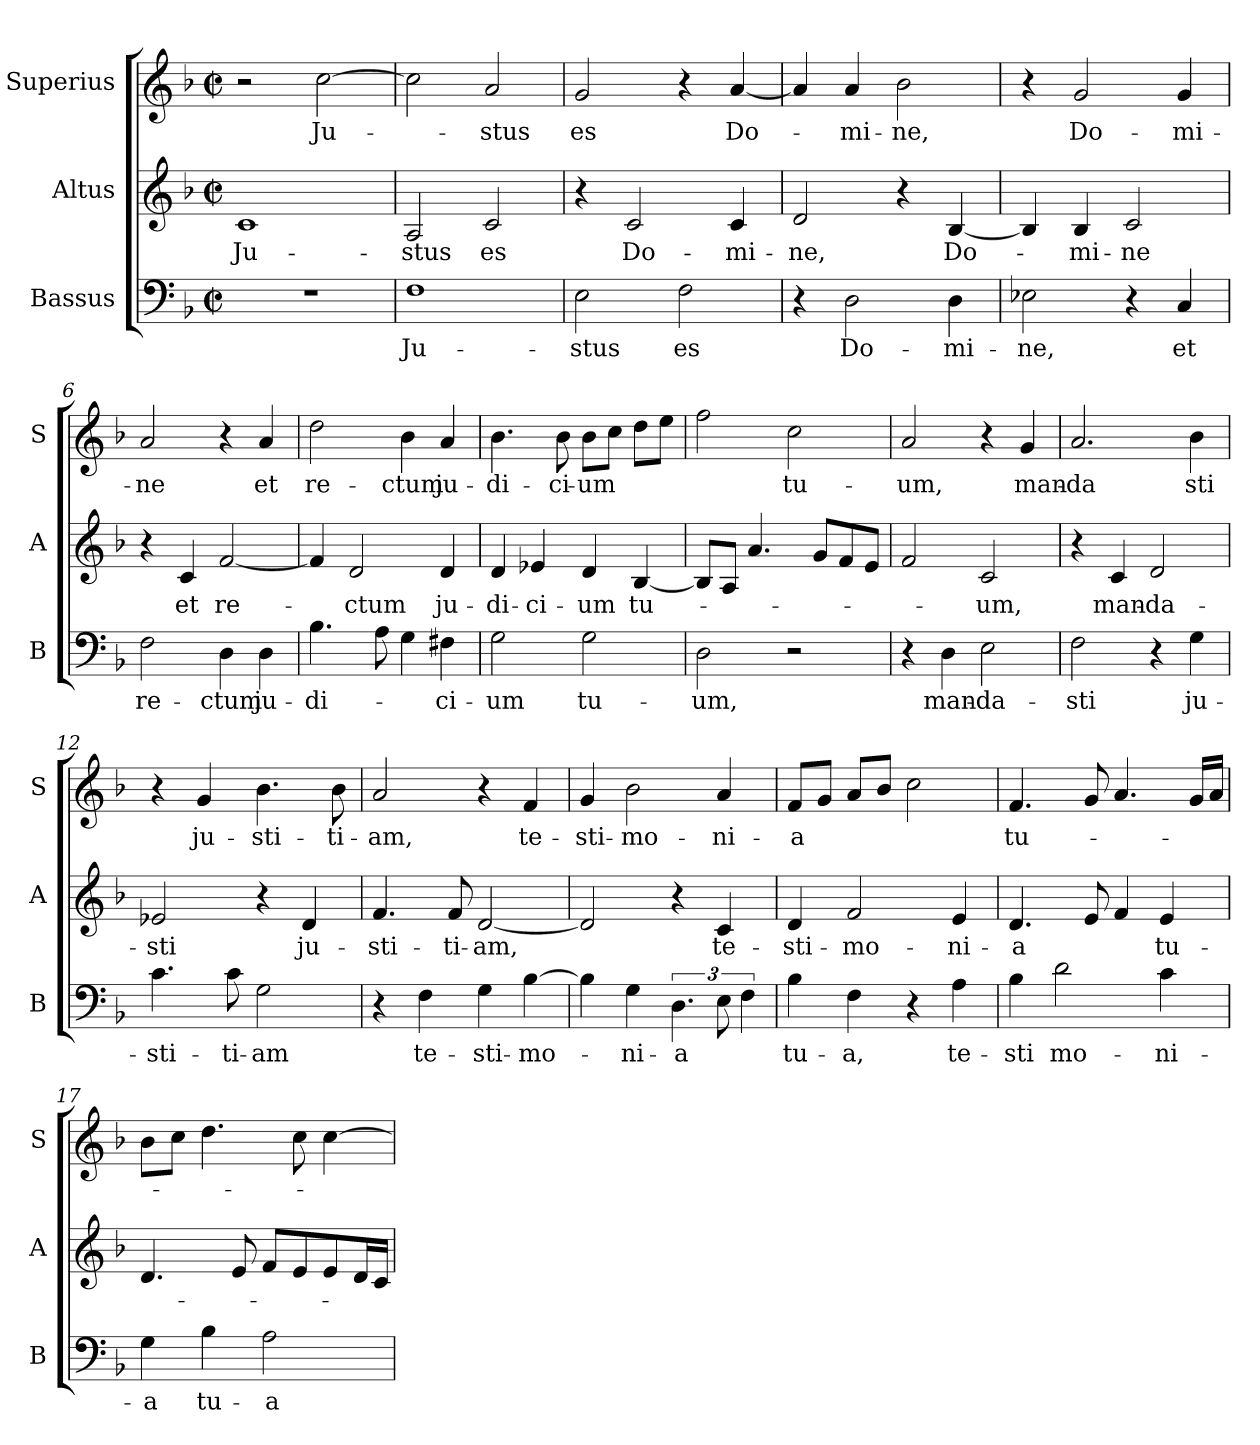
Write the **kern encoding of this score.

**kern	**text	**kern	**text	**kern	**text
*part3	*part3	*part2	*part2	*part1	*part1
*staff3	*staff3	*staff2	*staff2	*staff1	*staff1
*I"Bassus	*	*I"Altus	*	*I"Superius	*
*I'B	*	*I'A	*	*I'S	*
*clefF4	*	*clefG2	*	*clefG2	*
*k[b-]	*	*k[b-]	*	*k[b-]	*
*F:	*	*F:	*	*F:	*
*M2/2	*	*M2/2	*	*M2/2	*
*met(c|)	*	*met(c|)	*	*met(c|)	*
=1	=1	=1	=1	=1	=1
!	!	!	!LO:LY:b	!	!
1r	.	1c	Ju-	2r	.
!	!	!	!	!	!LO:LY:b
.	.	.	.	[2cc\	Ju-
=2	=2	=2	=2	=2	=2
!	!LO:LY:b	!	!LO:LY:b	!	!
1F	Ju-	2A/	-stus	2cc\]	.
!	!	!	!LO:LY:b	!	!LO:LY:b
.	.	2c/	es	2a/	-stus
=3	=3	=3	=3	=3	=3
!	!LO:LY:b	!	!	!	!LO:LY:b
2E\	-stus	4r	.	2g/	es
!	!	!	!LO:LY:b	!	!
.	.	2c/	Do-	.	.
!	!LO:LY:b	!	!	!	!
2F\	es	.	.	4r	.
!	!	!	!LO:LY:b	!	!LO:LY:b
.	.	4c/	-mi-	[4a/	Do-
=4	=4	=4	=4	=4	=4
!	!	!	!LO:LY:b	!	!
4r	.	2d/	-ne,	4a/]	.
!	!LO:LY:b	!	!	!	!LO:LY:b
2D\	Do-	.	.	4a/	-mi-
!	!	!	!	!	!LO:LY:b
.	.	4r	.	2b-\	-ne,
!	!LO:LY:b	!	!LO:LY:b	!	!
4D\	-mi-	[4B-/	Do-	.	.
!!LO:LB:g=z
=5	=5	=5	=5	=5	=5
!	!LO:LY:b	!	!	!	!
2E-X\	-ne,	4B-/]	.	4r	.
!	!	!	!LO:LY:b	!	!LO:LY:b
.	.	4B-/	-mi-	2g/	Do-
!	!	!	!LO:LY:b	!	!
4r	.	2c/	-ne	.	.
!	!LO:LY:b	!	!	!	!LO:LY:b
4C/	et	.	.	4g/	-mi-
=6	=6	=6	=6	=6	=6
!	!LO:LY:b	!	!	!	!LO:LY:b
2F\	re-	4r	.	2a/	-ne
!	!	!	!LO:LY:b	!	!
.	.	4c/	et	.	.
!	!LO:LY:b	!	!LO:LY:b	!	!
4D\	-ctum	[2f/	re-	4r	.
!	!LO:LY:b	!	!	!	!LO:LY:b
4D\	ju-	.	.	4a/	et
=7	=7	=7	=7	=7	=7
!	!LO:LY:b	!	!	!	!LO:LY:b
4.B-\	-di-	4f/]	.	2dd\	re-
!	!	!	!LO:LY:b	!	!
.	.	2d/	-ctum	.	.
8A\	.	.	.	.	.
!	!	!	!	!	!LO:LY:b
4G\	.	.	.	4b-\	-ctum
!	!LO:LY:b	!	!LO:LY:b	!	!LO:LY:b
4F#X\	-ci-	4d/	ju-	4a/	ju-
=8	=8	=8	=8	=8	=8
!	!LO:LY:b	!	!LO:LY:b	!	!LO:LY:b
2G\	-um	4d/	-di-	4.b-\	-di-
!	!	!	!LO:LY:b	!	!
.	.	4e-X/	-ci-	.	.
!	!	!	!	!	!LO:LY:b
.	.	.	.	8b-\	-ci-
!	!LO:LY:b	!	!LO:LY:b	!	!LO:LY:b
2G\	tu-	4d/	-um	8b-\L	-um
.	.	.	.	8cc\J	.
!	!	!	!LO:LY:b	!	!
.	.	[4B-/	tu-	8dd\L	.
.	.	.	.	8ee\J	.
=9	=9	=9	=9	=9	=9
!	!LO:LY:b	!	!	!	!
2D\	-um,	8B-/L]	.	2ff\	.
.	.	8A/J	.	.	.
.	.	4.a/	.	.	.
!	!	!	!	!	!LO:LY:b
2r	.	.	.	2cc\	tu-
.	.	8g/L	.	.	.
.	.	8f/	.	.	.
.	.	8e/J	.	.	.
!!LO:LB:g=z
=10	=10	=10	=10	=10	=10
!	!	!	!	!	!LO:LY:b
4r	.	2f/	.	2a/	-um,
!	!LO:LY:b	!	!	!	!
4D\	man-	.	.	.	.
!	!LO:LY:b	!	!LO:LY:b	!	!
2E\	-da-	2c/	-um,	4r	.
!	!	!	!	!	!LO:LY:b
.	.	.	.	4g/	man-
=11	=11	=11	=11	=11	=11
!	!LO:LY:b	!	!	!	!LO:LY:b
2F\	-sti	4r	.	2.a/	-da
!	!	!	!LO:LY:b	!	!
.	.	4c/	man-	.	.
!	!	!	!LO:LY:b	!	!
4r	.	2d/	-da-	.	.
!	!LO:LY:b	!	!	!	!LO:LY:b
4G\	ju-	.	.	4b-\	sti
=12	=12	=12	=12	=12	=12
!	!LO:LY:b	!	!LO:LY:b	!	!
4.c\	-sti-	2e-X/	-sti	4r	.
!	!	!	!	!	!LO:LY:b
.	.	.	.	4g/	ju-
!	!LO:LY:b	!	!	!	!
8c\	-ti-	.	.	.	.
!	!LO:LY:b	!	!	!	!LO:LY:b
2G\	-am	4r	.	4.b-\	-sti-
!	!	!	!LO:LY:b	!	!
.	.	4d/	ju-	.	.
!	!	!	!	!	!LO:LY:b
.	.	.	.	8b-\	-ti-
=13	=13	=13	=13	=13	=13
!	!	!	!LO:LY:b	!	!LO:LY:b
4r	.	4.f/	-sti-	2a/	-am,
!	!LO:LY:b	!	!	!	!
4F\	te-	.	.	.	.
!	!	!	!LO:LY:b	!	!
.	.	8f/	-ti-	.	.
!	!LO:LY:b	!	!LO:LY:b	!	!
4G\	-sti-	[2d/	-am,	4r	.
!	!LO:LY:b	!	!	!	!LO:LY:b
[4B-\	-mo-	.	.	4f/	te-
=14	=14	=14	=14	=14	=14
!	!	!	!	!	!LO:LY:b
4B-\]	.	2d/]	.	4g/	-sti-
!	!LO:LY:b	!	!	!	!LO:LY:b
4G\	-ni-	.	.	2b-\	-mo-
!	!LO:LY:b	!	!	!	!
6.D\	-a	4r	.	.	.
!	!	!	!LO:LY:b	!	!LO:LY:b
12E\	.	4c/	te-	4a/	-ni-
6F\	.	.	.	.	.
!!LO:PB:g=z
=15	=15	=15	=15	=15	=15
!	!LO:LY:b	!	!LO:LY:b	!	!LO:LY:b
4B-\	tu-	4d/	-sti-	8f/L	-a
.	.	.	.	8g/J	.
!	!LO:LY:b	!	!LO:LY:b	!	!
4F\	-a,	2f/	-mo-	8a/L	.
.	.	.	.	8b-/J	.
4r	.	.	.	2cc\	.
!	!LO:LY:b	!	!LO:LY:b	!	!
4A\	te-	4e/	-ni-	.	.
=16	=16	=16	=16	=16	=16
!	!LO:LY:b	!	!LO:LY:b	!	!LO:LY:b
4B-\	-sti	4.d/	-a	4.f/	tu-
!	!LO:LY:b	!	!	!	!
2d\	mo-	.	.	.	.
.	.	8e/	.	8g/	.
.	.	4f/	.	4.a/	.
!	!LO:LY:b	!	!LO:LY:b	!	!
4c\	-ni-	4e/	tu-	.	.
.	.	.	.	16g/LL	.
.	.	.	.	16a/JJ	.
=17	=17	=17	=17	=17	=17
!	!LO:LY:b	!	!	!	!
4G\	-a	4.d/	.	8b-\L	.
.	.	.	.	8cc\J	.
!	!LO:LY:b	!	!	!	!
4B-\	tu-	.	.	4.dd\	.
.	.	8e/	.	.	.
!	!LO:LY:b	!	!	!	!
2A\	-a	8f/L	.	.	.
.	.	8e/	.	8cc\	.
.	.	8e/	.	[4cc\	.
.	.	16d/L	.	.	.
.	.	16c/JJ	.	.	.
=	=	=	=	=	=
*-	*-	*-	*-	*-	*-
